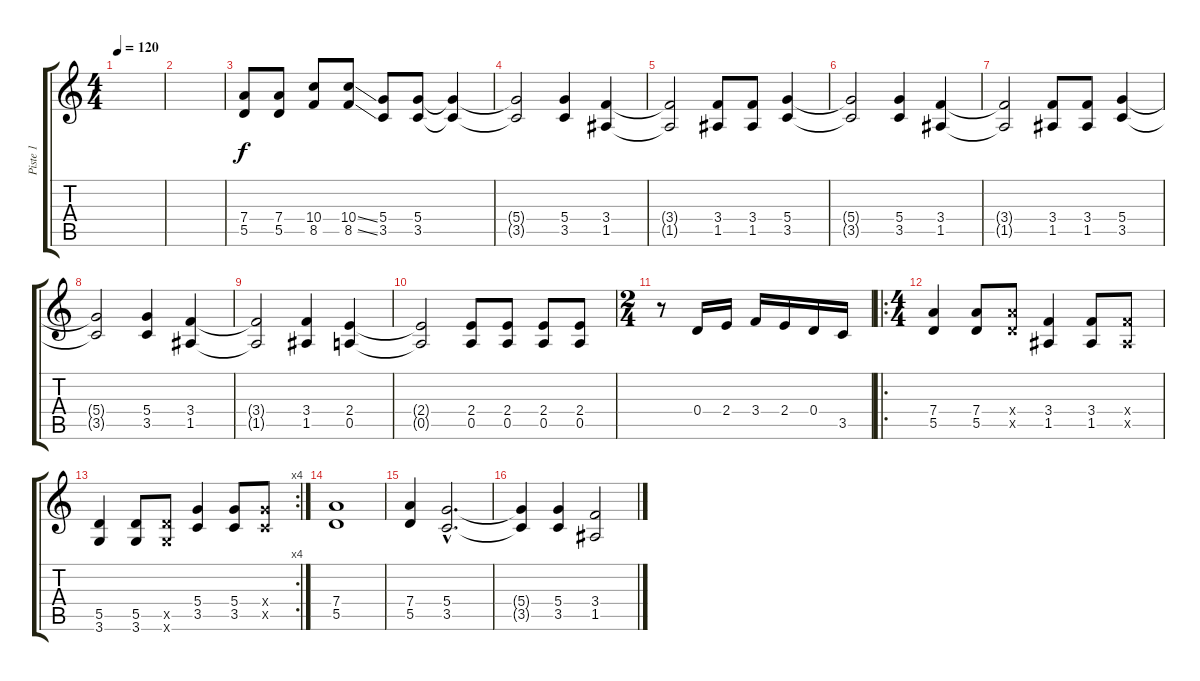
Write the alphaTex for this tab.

\track ("Piste 1" "Piste 1") {instrument overdrivenguitar}
\staff {score tabs}
\tuning (E4 B3 G3 D3 A2 E2) {hide}
\ts (4 4)
\tempo 120
\clef g2
\ks c
|
|
(7.4 5.5).8 (7.4 5.5).8 (10.4 8.5).8 (10.4{ss} 8.5{ss}).8 (5.4 3.5).8 (5.4 3.5).8 (5.4{t} 3.5{t}).4 |
(5.4{t} 3.5{t}).2 (5.4 3.5).4 (3.4 1.5).4 |
(3.4{t} 1.5{t}).2 (3.4 1.5).8 (3.4 1.5).8 (5.4 3.5).4 |
(5.4{t} 3.5{t}).2 (5.4 3.5).4 (3.4 1.5).4 |
(3.4{t} 1.5{t}).2 (3.4 1.5).8 (3.4 1.5).8 (5.4 3.5).4 |
(5.4{t} 3.5{t}).2 (5.4 3.5).4 (3.4 1.5).4 |
(3.4{t} 1.5{t}).2 (3.4 1.5).4 (2.4 0.5).4 |
(2.4{t} 0.5{t}).2 (2.4 0.5).8 (2.4 0.5).8 (2.4 0.5).8 (2.4 0.5).8 |
\ts (2 4)
r.8 0.4.16 2.4.16 3.4.16 2.4.16 0.4.16 3.5.16 |
\ro
\ts (4 4)
(7.4 5.5).4 (7.4 5.5).8 (7.4{x} 5.5{x}).8 (3.4 1.5).4 (3.4 1.5).8 (3.4{x} 1.5{x}).8 |
\rc 4
(5.5 3.6).4 (5.5 3.6).8 (5.5{x} 3.6{x}).8 (5.4 3.5).4 (5.4 3.5).8 (5.4{x} 3.5{x}).8 |
(7.4 5.5).1 |
(7.4 5.5).4 (5.4{hac} 3.5{hac}).2{d} |
(5.4{t} 3.5{t}).4 (5.4 3.5).4 (3.4 1.5).2
